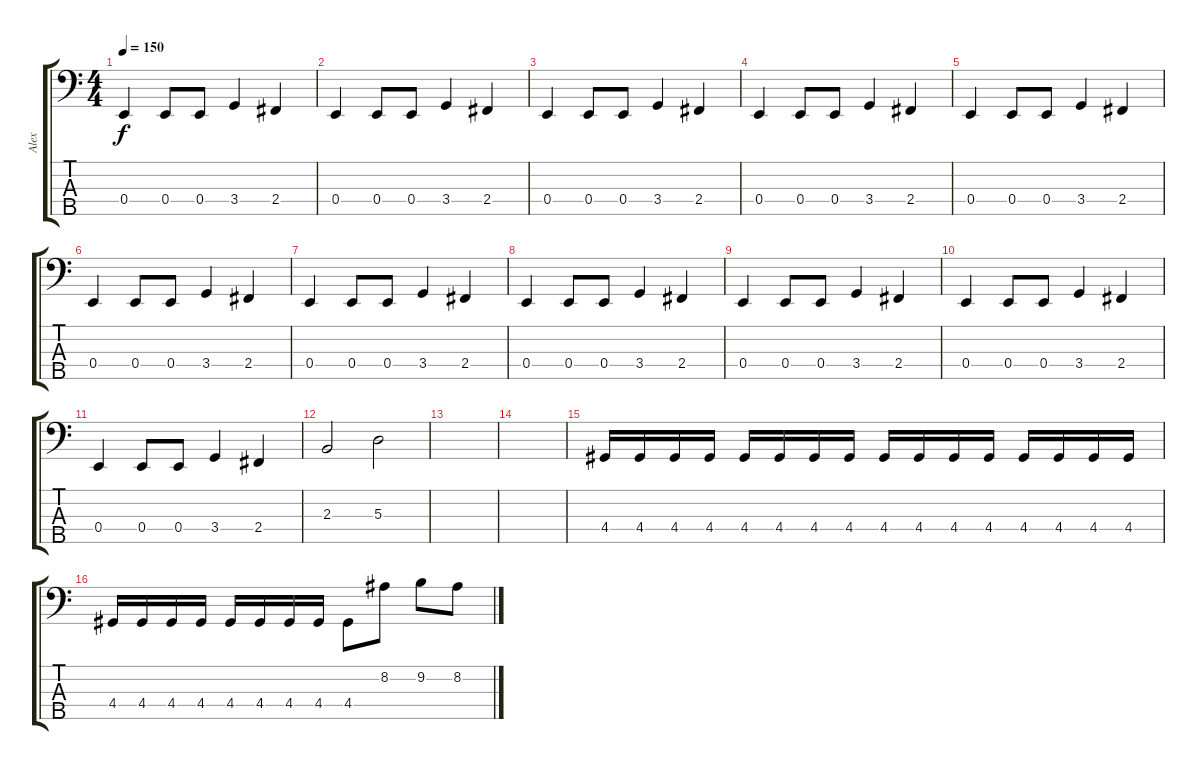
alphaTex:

\track ("Alex" "Alex") {instrument electricbasspick}
\staff {score tabs}
\tuning (G2 D2 A1 E1 B0) {hide}
\ts (4 4)
\tempo 150
\clef f4
\ks c
0.4.4{dy f} 0.4.8 0.4.8 3.4.4 2.4.4 |
0.4.4 0.4.8 0.4.8 3.4.4 2.4.4 |
0.4.4 0.4.8 0.4.8 3.4.4 2.4.4 |
0.4.4 0.4.8 0.4.8 3.4.4 2.4.4 |
0.4.4 0.4.8 0.4.8 3.4.4 2.4.4 |
0.4.4 0.4.8 0.4.8 3.4.4 2.4.4 |
0.4.4 0.4.8 0.4.8 3.4.4 2.4.4 |
0.4.4 0.4.8 0.4.8 3.4.4 2.4.4 |
0.4.4 0.4.8 0.4.8 3.4.4 2.4.4 |
0.4.4 0.4.8 0.4.8 3.4.4 2.4.4 |
0.4.4 0.4.8 0.4.8 3.4.4 2.4.4 |
2.3.2 5.3.2 |
|
|
4.4.16 4.4.16 4.4.16 4.4.16 4.4.16 4.4.16 4.4.16 4.4.16 4.4.16 4.4.16 4.4.16 4.4.16 4.4.16 4.4.16 4.4.16 4.4.16 |
4.4.16 4.4.16 4.4.16 4.4.16 4.4.16 4.4.16 4.4.16 4.4.16 4.4.8 8.2.8 9.2.8 8.2.8
